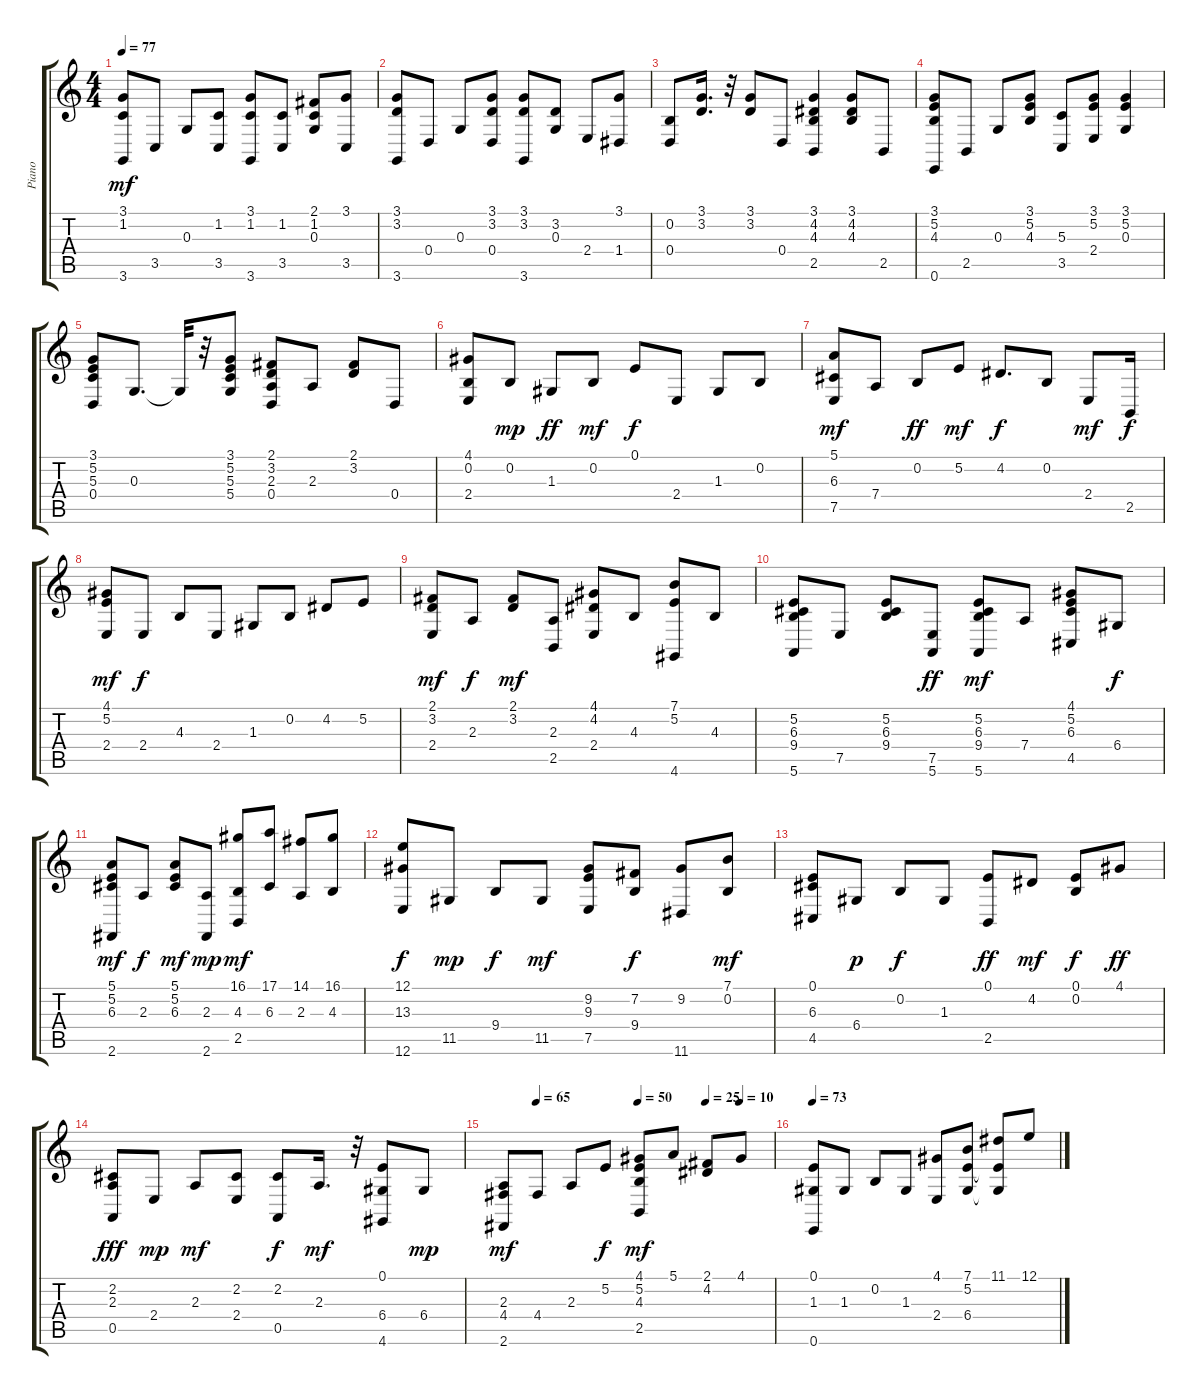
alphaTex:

\track ("Piano" "Piano") {instrument pad1newage}
\staff {score tabs}
\tuning (E4 B3 G3 D3 A2 E2) {hide}
\ts (4 4)
\tempo 77
\clef g2
\ks c
(3.1 1.2 3.6).8{dy mf} 3.5.8 0.3.8 (1.2 3.5).8 (3.1 1.2 3.6).8 (1.2 3.5).8 (2.1 1.2 0.3).8 (3.1 3.5).8 |
(3.1 3.2 3.6).8 0.4.8 0.3.8 (3.1 3.2 0.4).8 (3.1 3.2 3.6).8 (3.2 0.3).8 2.4.8 (3.1 1.4).8 |
(0.2 0.4).8 (3.1 3.2).16{d} r.32 (3.1 3.2).8 0.4.8 (3.1 4.2 4.3 2.5).4 (3.1 4.2 4.3).8 2.5.8 |
(3.1 5.2 4.3 0.6).8 2.5.8 0.3.8 (3.1 5.2 4.3).8 (5.3 3.5).8 (3.1 5.2 2.4).8 (3.1 5.2 0.3).4 |
(3.1 5.2 5.3 0.4).8 0.3.8{d} 0.3{t}.32 r.32 (3.1 5.2 5.3 5.4).8 (2.1 3.2 2.3 0.4).8 2.3.8 (2.1 3.2).8 0.4.8 |
(4.1 0.2 2.4).8 0.2.8{dy mp} 1.3.8{dy ff} 0.2.8{dy mf} 0.1.8{dy f} 2.4.8 1.3.8 0.2.8 |
(5.1 6.3 7.5).8{dy mf} 7.4.8 0.2.8{dy ff} 5.2.8{dy mf} 4.2.8{d dy f} 0.2.8 2.4.8{dy mf} 2.5.16{dy f} |
(4.1 5.2 2.4).8{dy mf} 2.4.8{dy f} 4.3.8 2.4.8 1.3.8 0.2.8 4.2.8 5.2.8 |
(2.1 3.2 2.4).8{dy mf} 2.3.8{dy f} (2.1 3.2).8{dy mf} (2.3 2.5).8 (4.1 4.2 2.4).8 4.3.8 (7.1 5.2 4.6).8 4.3.8 |
(5.2 6.3 9.4 5.6).8 7.5.8 (5.2 6.3 9.4).8 (7.5 5.6).8{dy ff} (5.2 6.3 9.4 5.6).8{dy mf} 7.4.8 (4.1 5.2 6.3 4.5).8 6.4.8{dy f} |
(5.1 5.2 6.3 2.6).8{dy mf} 2.3.8{dy f} (5.1 5.2 6.3).8{dy mf} (2.3 2.6).8{dy mp} (16.1 4.3 2.5).8{dy mf} (17.1 6.3).8 (14.1 2.3).8 (16.1 4.3).8 |
(12.1 13.3 12.6).8{dy f} 11.5.8{dy mp} 9.4.8{dy f} 11.5.8{dy mf} (9.2 9.3 7.5).8 (7.2 9.4).8{dy f} (9.2 11.6).8 (7.1 0.2).8{dy mf} |
(0.1 6.3 4.5).8 6.4.8{dy p} 0.2.8{dy f} 1.3.8 (0.1 2.5).8{dy ff} 4.2.8{dy mf} (0.1 0.2).8{dy f} 4.1.8{dy ff} |
(2.2 2.3 0.5).8{dy fff} 2.4.8{dy mp} 2.3.8{dy mf} (2.2 2.4).8 (2.2 0.5).8{dy f} 2.3.16{d dy mf} r.32 (0.1 6.4 4.6).8 6.4.8{dy mp} |
\tempo (65 0.125)
\tempo (50 0.5)
\tempo (25 0.75)
\tempo (10 0.875)
(2.3 4.4 2.6).8{dy mf} 4.4.8 2.3.8 5.2.8{dy f} (4.1 5.2 4.3 2.5).8{dy mf} 5.1.8 (2.1 4.2).8 4.1.8 |
\tempo 77
\tempo 73
(0.1 1.3 0.6).8 1.3.8 0.2.8 1.3.8 (4.1 2.4).8 (7.1 5.2 6.4).8 (11.1 5.2{t} 6.4{t}).8 12.1.8
